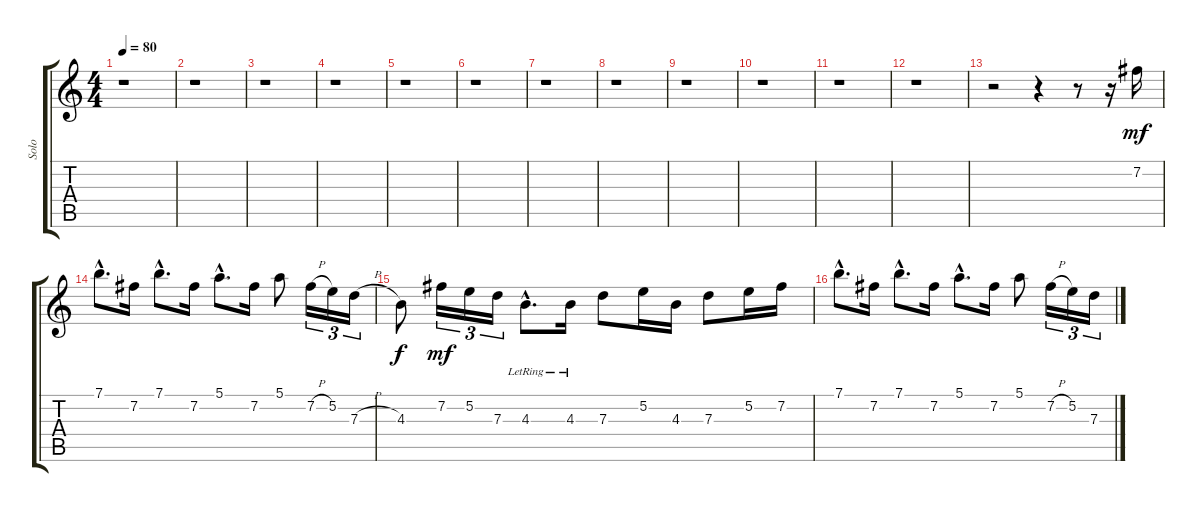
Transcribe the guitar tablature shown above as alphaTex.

\track ("Solo" "Solo") {instrument acousticguitarsteel}
\staff {score tabs}
\tuning (E4 B3 G3 D3 A2 E2) {hide}
\ts (4 4)
\tempo 80
\clef g2
\ks c
r.1{dy f} |
r.1 |
r.1 |
r.1 |
r.1 |
r.1 |
r.1 |
r.1 |
r.1 |
r.1 |
r.1 |
r.1 |
r.2 r.4 r.8 r.16 7.2.16{dy mf} |
7.1{hac}.8{d} 7.2.16{balance 12} 7.1{hac}.8{d} 7.2.16{balance 8} 5.1{hac}.8{d} 7.2.16{balance 12} 5.1.8 7.2{h}.16{tu (3 2) balance 8} 5.2.16{tu (3 2)} 7.3{h}.16{tu (3 2)} |
4.3.8{dy f} 7.2.16{tu (3 2) dy mf balance 12} 5.2.16{tu (3 2)} 7.3.16{tu (3 2)} 4.3{hac lr}.8{d} 4.3{lr}.16{balance 8} 7.3.8 5.2.16 4.3.16{balance 12} 7.3.8 5.2.16 7.2.16{balance 8} |
7.1{hac}.8{d} 7.2.16{balance 12} 7.1{hac}.8{d} 7.2.16{balance 8} 5.1{hac}.8{d} 7.2.16{balance 12} 5.1.8 7.2{h}.16{tu (3 2) balance 8} 5.2.16{tu (3 2)} 7.3{h}.16{tu (3 2)}
